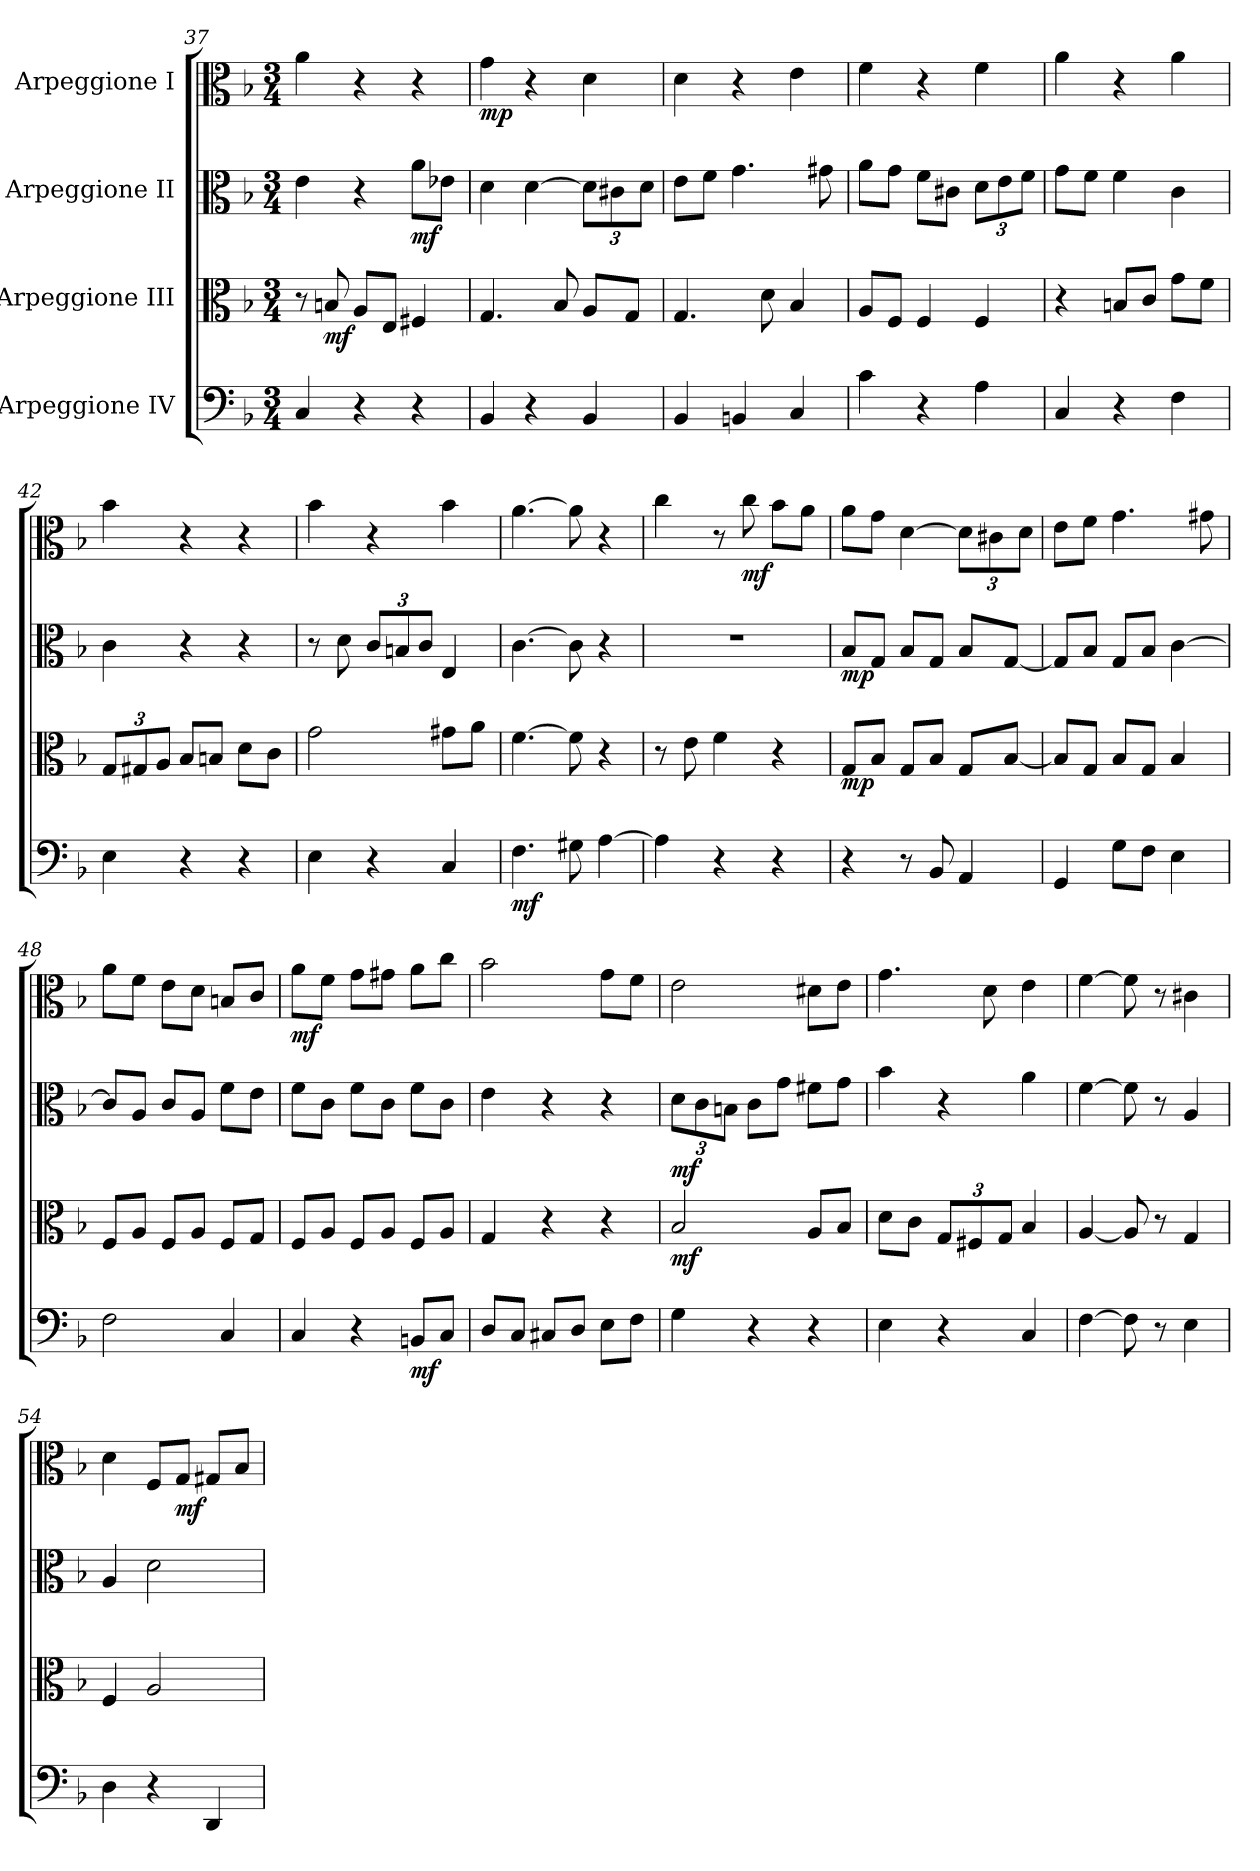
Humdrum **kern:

**kern	**dynam	**kern	**dynam	**kern	**dynam	**kern	**dynam
*part4	*part4	*part3	*part3	*part2	*part2	*part1	*part1
*staff4	*staff4	*staff3	*staff3	*staff2	*staff2	*staff1	*staff1
*I"Arpeggione IV	*	*I"Arpeggione III	*	*I"Arpeggione II	*	*I"Arpeggione I	*
!!LO:PB:g=z
*clefF4	*	*clefC3	*	*clefC3	*	*clefC3	*
*k[b-]	*	*k[b-]	*	*k[b-]	*	*k[b-]	*
*F:	*	*F:	*	*F:	*	*F:	*
*M3/4	*	*M3/4	*	*M3/4	*	*M3/4	*
=37	=37	=37	=37	=37	=37	=37	=37
4C/	.	8r	.	4e\	.	4a\	.
!	!	!	!LO:DY:b	!	!	!	!
.	.	8Bn/	mf	.	.	.	.
4r	.	8A/L	.	4r	.	4r	.
.	.	8E/J	.	.	.	.	.
!	!	!	!	!	!LO:DY:b	!	!
4r	.	4F#X/	.	8a\L	mf	4r	.
.	.	.	.	8e-X\J	.	.	.
=38	=38	=38	=38	=38	=38	=38	=38
!	!	!	!	!	!	!	!LO:DY:b
4BB-/	.	4.G/	.	4d\	.	4g\	mp
4r	.	.	.	[4d\	.	4r	.
.	.	8B-/	.	.	.	.	.
4BB-/	.	8A/L	.	12d\L]	.	4d\	.
.	.	.	.	12c#X\	.	.	.
.	.	8G/J	.	.	.	.	.
.	.	.	.	12d\J	.	.	.
=39	=39	=39	=39	=39	=39	=39	=39
4BB-/	.	4.G/	.	8e\L	.	4d\	.
.	.	.	.	8f\J	.	.	.
4BBn/	.	.	.	4.g\	.	4r	.
.	.	8d\	.	.	.	.	.
4C/	.	4B-/	.	.	.	4e\	.
.	.	.	.	8g#X\	.	.	.
=40	=40	=40	=40	=40	=40	=40	=40
4c\	.	8A/L	.	8a\L	.	4f\	.
.	.	8F/J	.	8g\J	.	.	.
4r	.	4F/	.	8f\L	.	4r	.
.	.	.	.	8c#X\J	.	.	.
4A\	.	4F/	.	12d\L	.	4f\	.
.	.	.	.	12e\	.	.	.
.	.	.	.	12f\J	.	.	.
!!LO:LB:g=z
=41	=41	=41	=41	=41	=41	=41	=41
4C/	.	4r	.	8g\L	.	4a\	.
.	.	.	.	8f\J	.	.	.
4r	.	8Bn/L	.	4f\	.	4r	.
.	.	8c/J	.	.	.	.	.
4F\	.	8g\L	.	4c\	.	4a\	.
.	.	8f\J	.	.	.	.	.
=42	=42	=42	=42	=42	=42	=42	=42
4E\	.	12G/L	.	4c\	.	4b-\	.
.	.	12G#X/	.	.	.	.	.
.	.	12A/J	.	.	.	.	.
4r	.	8B-/L	.	4r	.	4r	.
.	.	8Bn/J	.	.	.	.	.
4r	.	8d\L	.	4r	.	4r	.
.	.	8c\J	.	.	.	.	.
=43	=43	=43	=43	=43	=43	=43	=43
4E\	.	2g\	.	8r	.	4b-\	.
.	.	.	.	8d\	.	.	.
4r	.	.	.	12c/L	.	4r	.
.	.	.	.	12Bn/	.	.	.
.	.	.	.	12c/J	.	.	.
4C/	.	8g#X\L	.	4E/	.	4b-\	.
.	.	8a\J	.	.	.	.	.
=44	=44	=44	=44	=44	=44	=44	=44
!	!LO:DY:b	!	!	!	!	!	!
4.F\	mf	[4.f\	.	[4.c\	.	[4.a\	.
8G#X\	.	8f\]	.	8c\]	.	8a\]	.
[4A\	.	4r	.	4r	.	4r	.
!!LO:LB:g=z
=45	=45	=45	=45	=45	=45	=45	=45
4A\]	.	8r	.	2.r	.	4cc\	.
.	.	8e\	.	.	.	.	.
4r	.	4f\	.	.	.	8r	.
!	!	!	!	!	!	!	!LO:DY:b
.	.	.	.	.	.	8cc\	mf
4r	.	4r	.	.	.	8b-\L	.
.	.	.	.	.	.	8a\J	.
=46	=46	=46	=46	=46	=46	=46	=46
!	!	!	!LO:DY:b	!	!LO:DY:b	!	!
4r	.	8G/L	mp	8B-/L	mp	8a\L	.
.	.	8B-/J	.	8G/J	.	8g\J	.
8r	.	8G/L	.	8B-/L	.	[4d\	.
8BB-/	.	8B-/J	.	8G/J	.	.	.
4AA/	.	8G/L	.	8B-/L	.	12d\L]	.
.	.	.	.	.	.	12c#X\	.
.	.	[8B-/J	.	[8G/J	.	.	.
.	.	.	.	.	.	12d\J	.
=47	=47	=47	=47	=47	=47	=47	=47
4GG/	.	8B-/L]	.	8G/L]	.	8e\L	.
.	.	8G/J	.	8B-/J	.	8f\J	.
8G\L	.	8B-/L	.	8G/L	.	4.g\	.
8F\J	.	8G/J	.	8B-/J	.	.	.
4E\	.	4B-/	.	[4c\	.	.	.
.	.	.	.	.	.	8g#X\	.
=48	=48	=48	=48	=48	=48	=48	=48
2F\	.	8F/L	.	8c/L]	.	8a\L	.
.	.	8A/J	.	8A/J	.	8f\J	.
.	.	8F/L	.	8c/L	.	8e\L	.
.	.	8A/J	.	8A/J	.	8d\J	.
4C/	.	8F/L	.	8f\L	.	8Bn/L	.
.	.	8G/J	.	8e\J	.	8c/J	.
!!LO:PB:g=z
=49	=49	=49	=49	=49	=49	=49	=49
!	!	!	!	!	!	!	!LO:DY:b
4C/	.	8F/L	.	8f\L	.	8a\L	mf
.	.	8A/J	.	8c\J	.	8f\J	.
4r	.	8F/L	.	8f\L	.	8g\L	.
.	.	8A/J	.	8c\J	.	8g#X\J	.
!	!LO:DY:b	!	!	!	!	!	!
8BBn/L	mf	8F/L	.	8f\L	.	8a\L	.
8C/J	.	8A/J	.	8c\J	.	8cc\J	.
=50	=50	=50	=50	=50	=50	=50	=50
8D/L	.	4G/	.	4e\	.	2b-\	.
8C/J	.	.	.	.	.	.	.
8C#X/L	.	4r	.	4r	.	.	.
8D/J	.	.	.	.	.	.	.
8E\L	.	4r	.	4r	.	8g\L	.
8F\J	.	.	.	.	.	8f\J	.
=51	=51	=51	=51	=51	=51	=51	=51
!	!	!	!LO:DY:b	!	!LO:DY:b	!	!
4G\	.	2B-/	mf	12d\L	mf	2e\	.
.	.	.	.	12c\	.	.	.
.	.	.	.	12Bn\J	.	.	.
4r	.	.	.	8c\L	.	.	.
.	.	.	.	8g\J	.	.	.
4r	.	8A/L	.	8f#X\L	.	8d#X\L	.
.	.	8B-/J	.	8g\J	.	8e\J	.
=52	=52	=52	=52	=52	=52	=52	=52
4E\	.	8d\L	.	4b-\	.	4.g\	.
.	.	8c\J	.	.	.	.	.
4r	.	12G/L	.	4r	.	.	.
.	.	12F#X/	.	.	.	.	.
.	.	.	.	.	.	8d\	.
.	.	12G/J	.	.	.	.	.
4C/	.	4B-/	.	4a\	.	4e\	.
!!LO:LB:g=z
=53	=53	=53	=53	=53	=53	=53	=53
[4F\	.	[4A/	.	[4f\	.	[4f\	.
8F\]	.	8A/]	.	8f\]	.	8f\]	.
8r	.	8r	.	8r	.	8r	.
4E\	.	4G/	.	4A/	.	4c#X\	.
=54	=54	=54	=54	=54	=54	=54	=54
4D\	.	4F/	.	4A/	.	4d\	.
4r	.	2A/	.	2d\	.	8F/L	.
!	!	!	!	!	!	!	!LO:DY:b
.	.	.	.	.	.	8G/J	mf
4DD/	.	.	.	.	.	8G#X/L	.
.	.	.	.	.	.	8B-/J	.
=	=	=	=	=	=	=	=
*-	*-	*-	*-	*-	*-	*-	*-
